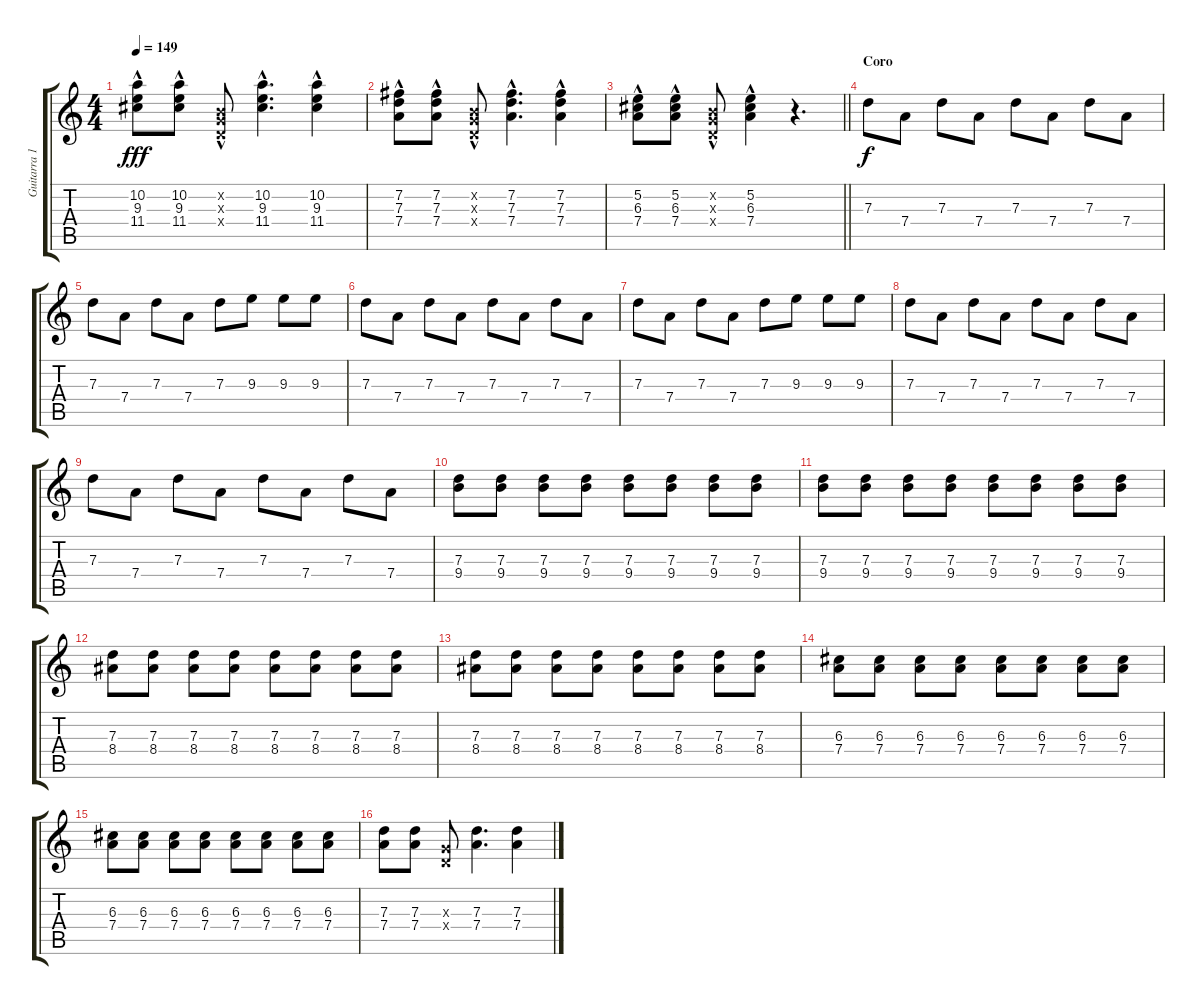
\track ("Guitarra 1 RSE" "Guitarra 1") {instrument overdrivenguitar}
\staff {score tabs}
\tuning (E4 B3 G3 D3 A2 E2) {hide}
\ts (4 4)
\tempo 149
\clef g2
\ks c
(10.2{hac} 9.3{hac} 11.4{hac}).8{dy fff} (10.2{hac} 9.3{hac} 11.4{hac}).8 (0.2{hac x} 0.3{hac x} 0.4{hac x}).8 (10.2{hac} 9.3{hac} 11.4{hac}).4{d} (10.2{hac} 9.3{hac} 11.4{hac}).4 |
(7.2{hac} 7.3{hac} 7.4{hac}).8 (7.2{hac} 7.3{hac} 7.4{hac}).8 (0.2{hac x} 0.3{hac x} 0.4{hac x}).8 (7.2{hac} 7.3{hac} 7.4{hac}).4{d} (7.2{hac} 7.3{hac} 7.4{hac}).4 |
\barLineRight lightlight
(5.2{hac} 6.3{hac} 7.4{hac}).8 (5.2{hac} 6.3{hac} 7.4{hac}).8 (0.2{hac x} 0.3{hac x} 0.4{hac x}).8 (5.2{hac} 6.3{hac} 7.4{hac}).4 r.4{d} |
\section ("" "Coro")
7.3.8{dy f volume 9 instrument overdrivenguitar} 7.4.8 7.3.8 7.4.8 7.3.8 7.4.8 7.3.8 7.4.8 |
7.3.8 7.4.8 7.3.8 7.4.8 7.3.8 9.3.8 9.3.8 9.3.8 |
7.3.8 7.4.8 7.3.8 7.4.8 7.3.8 7.4.8 7.3.8 7.4.8 |
7.3.8 7.4.8 7.3.8 7.4.8 7.3.8 9.3.8 9.3.8 9.3.8 |
7.3.8 7.4.8 7.3.8 7.4.8 7.3.8 7.4.8 7.3.8 7.4.8 |
7.3.8 7.4.8 7.3.8 7.4.8 7.3.8 7.4.8 7.3.8 7.4.8 |
(7.3 9.4).8 (7.3 9.4).8 (7.3 9.4).8 (7.3 9.4).8 (7.3 9.4).8 (7.3 9.4).8 (7.3 9.4).8 (7.3 9.4).8 |
(7.3 9.4).8 (7.3 9.4).8 (7.3 9.4).8 (7.3 9.4).8 (7.3 9.4).8 (7.3 9.4).8 (7.3 9.4).8 (7.3 9.4).8 |
(7.3 8.4).8 (7.3 8.4).8 (7.3 8.4).8 (7.3 8.4).8 (7.3 8.4).8 (7.3 8.4).8 (7.3 8.4).8 (7.3 8.4).8 |
(7.3 8.4).8 (7.3 8.4).8 (7.3 8.4).8 (7.3 8.4).8 (7.3 8.4).8 (7.3 8.4).8 (7.3 8.4).8 (7.3 8.4).8 |
(6.3 7.4).8 (6.3 7.4).8 (6.3 7.4).8 (6.3 7.4).8 (6.3 7.4).8 (6.3 7.4).8 (6.3 7.4).8 (6.3 7.4).8 |
(6.3 7.4).8 (6.3 7.4).8 (6.3 7.4).8 (6.3 7.4).8 (6.3 7.4).8 (6.3 7.4).8 (6.3 7.4).8 (6.3 7.4).8 |
(7.3 7.4).8 (7.3 7.4).8 (0.3{x} 0.4{x}).8 (7.3 7.4).4{d} (7.3 7.4).4
